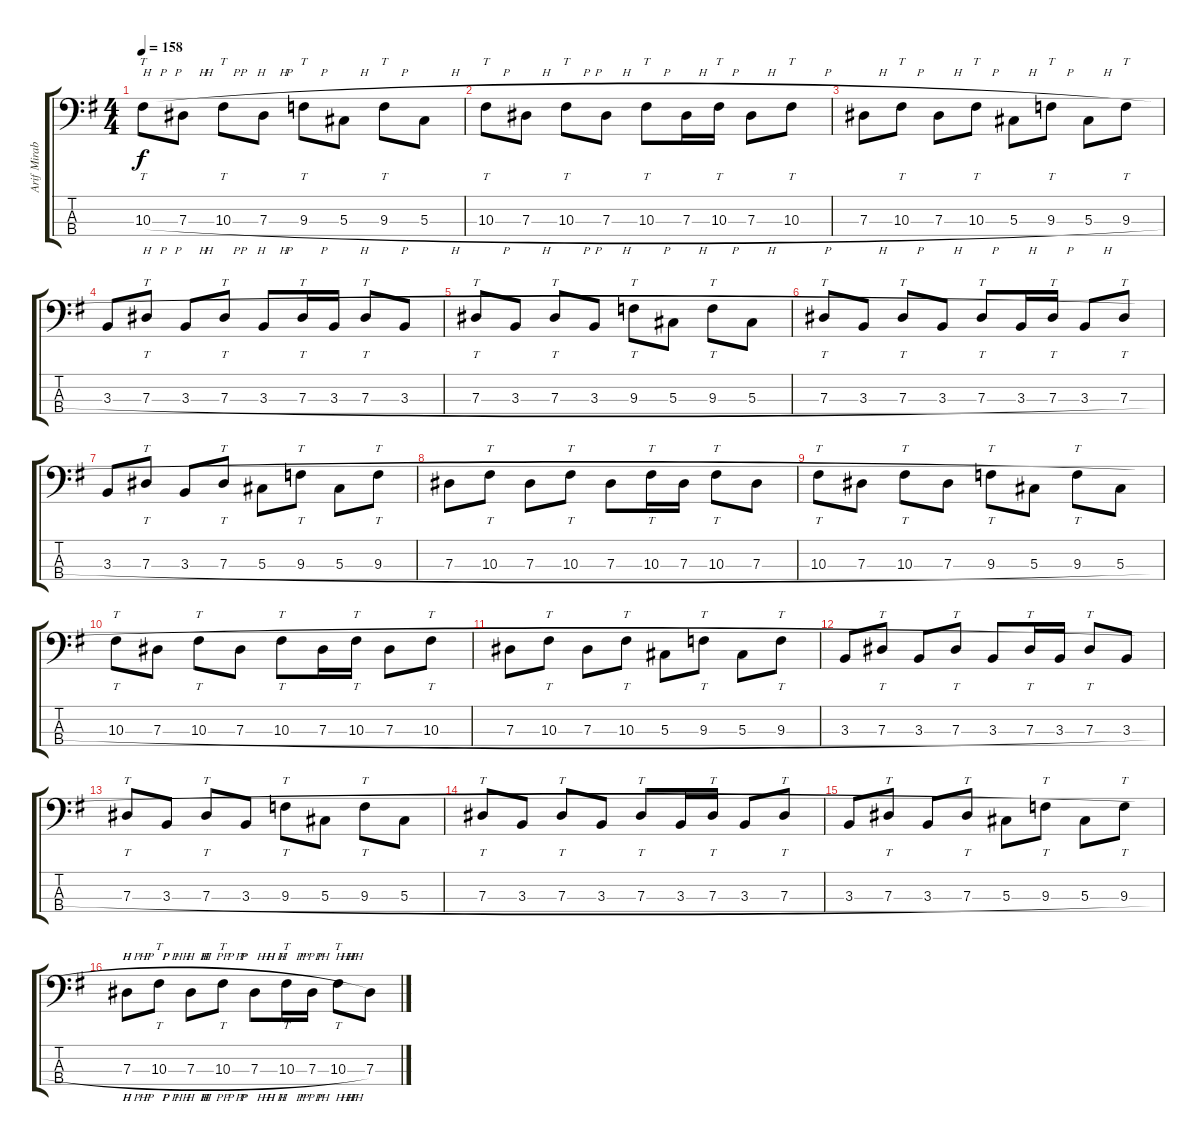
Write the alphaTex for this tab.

\track ("Arif Mirabdolbaghi" "Arif Mirab") {instrument electricbassfinger}
\staff {score tabs}
\tuning (Gb2 Db2 Ab1 Eb1) {hide}
\ts (4 4)
\tempo 158
\clef f4
\ks g
10.3{h}.8{tt dy f} 7.3{h}.8 10.3{h}.8{tt} 7.3{h}.8 9.3{h}.8{tt} 5.3{h}.8 9.3{h}.8{tt} 5.3{h}.8 |
10.3{h}.8{tt} 7.3{h}.8 10.3{h}.8{tt} 7.3{h}.8 10.3{h}.8{tt} 7.3{h}.16 10.3{h}.16{tt} 7.3{h}.8 10.3{h}.8{tt} |
7.3{h}.8 10.3{h}.8{tt} 7.3{h}.8 10.3{h}.8{tt} 5.3{h}.8 9.3{h}.8{tt} 5.3{h}.8 9.3{h}.8{tt} |
3.3{h}.8 7.3{h}.8{tt} 3.3{h}.8 7.3{h}.8{tt} 3.3{h}.8 7.3{h}.16{tt} 3.3{h}.16 7.3{h}.8{tt} 3.3{h}.8 |
7.3{h}.8{tt} 3.3{h}.8 7.3{h}.8{tt} 3.3{h}.8 9.3{h}.8{tt} 5.3{h}.8 9.3{h}.8{tt} 5.3{h}.8 |
7.3{h}.8{tt} 3.3{h}.8 7.3{h}.8{tt} 3.3{h}.8 7.3{h}.8{tt} 3.3{h}.16 7.3{h}.16{tt} 3.3{h}.8 7.3{h}.8{tt} |
3.3{h}.8 7.3{h}.8{tt} 3.3{h}.8 7.3{h}.8{tt} 5.3{h}.8 9.3{h}.8{tt} 5.3{h}.8 9.3{h}.8{tt} |
7.3{h}.8 10.3{h}.8{tt} 7.3{h}.8 10.3{h}.8{tt} 7.3{h}.8 10.3{h}.16{tt} 7.3{h}.16 10.3{h}.8{tt} 7.3{h}.8 |
10.3{h}.8{tt} 7.3{h}.8 10.3{h}.8{tt} 7.3{h}.8 9.3{h}.8{tt} 5.3{h}.8 9.3{h}.8{tt} 5.3{h}.8 |
10.3{h}.8{tt} 7.3{h}.8 10.3{h}.8{tt} 7.3{h}.8 10.3{h}.8{tt} 7.3{h}.16 10.3{h}.16{tt} 7.3{h}.8 10.3{h}.8{tt} |
7.3{h}.8 10.3{h}.8{tt} 7.3{h}.8 10.3{h}.8{tt} 5.3{h}.8 9.3{h}.8{tt} 5.3{h}.8 9.3{h}.8{tt} |
3.3{h}.8 7.3{h}.8{tt} 3.3{h}.8 7.3{h}.8{tt} 3.3{h}.8 7.3{h}.16{tt} 3.3{h}.16 7.3{h}.8{tt} 3.3{h}.8 |
7.3{h}.8{tt} 3.3{h}.8 7.3{h}.8{tt} 3.3{h}.8 9.3{h}.8{tt} 5.3{h}.8 9.3{h}.8{tt} 5.3{h}.8 |
7.3{h}.8{tt} 3.3{h}.8 7.3{h}.8{tt} 3.3{h}.8 7.3{h}.8{tt} 3.3{h}.16 7.3{h}.16{tt} 3.3{h}.8 7.3{h}.8{tt} |
3.3{h}.8 7.3{h}.8{tt} 3.3{h}.8 7.3{h}.8{tt} 5.3{h}.8 9.3{h}.8{tt} 5.3{h}.8 9.3{h}.8{tt} |
7.3{h}.8 10.3{h}.8{tt} 7.3{h}.8 10.3{h}.8{tt} 7.3{h}.8 10.3{h}.16{tt} 7.3{h}.16 10.3{h}.8{tt} 7.3{h}.8
